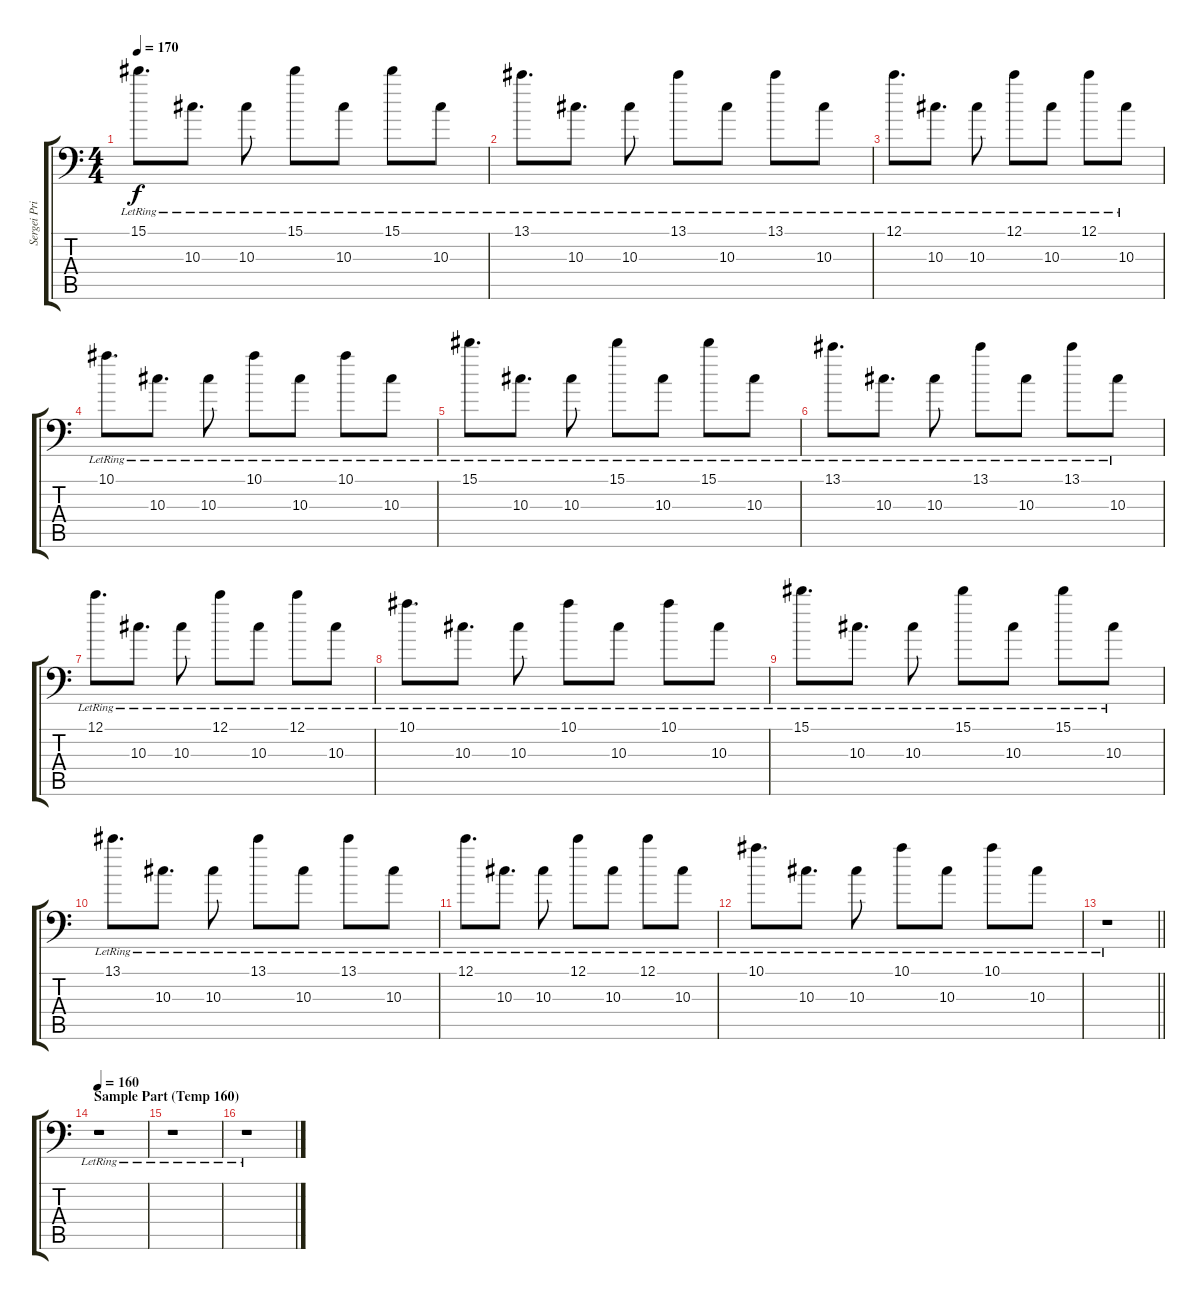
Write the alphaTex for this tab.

\track ("Sergei Primal" "Sergei Pri") {instrument distortionguitar}
\staff {score tabs}
\tuning (C4 G3 Eb3 Bb2 F2 Bb1) {hide}
\ts (4 4)
\tempo 170
\clef f4
\ks c
15.1{lr}.8{d dy f} 10.3{lr}.8{d} 10.3{lr}.8 15.1{lr}.8 10.3{lr}.8 15.1{lr}.8 10.3{lr}.8 |
13.1{lr}.8{d} 10.3{lr}.8{d} 10.3{lr}.8 13.1{lr}.8 10.3{lr}.8 13.1{lr}.8 10.3{lr}.8 |
12.1{lr}.8{d} 10.3{lr}.8{d} 10.3{lr}.8 12.1{lr}.8 10.3{lr}.8 12.1{lr}.8 10.3{lr}.8 |
10.1{lr}.8{d} 10.3{lr}.8{d} 10.3{lr}.8 10.1{lr}.8 10.3{lr}.8 10.1{lr}.8 10.3{lr}.8 |
15.1{lr}.8{d} 10.3{lr}.8{d} 10.3{lr}.8 15.1{lr}.8 10.3{lr}.8 15.1{lr}.8 10.3{lr}.8 |
13.1{lr}.8{d} 10.3{lr}.8{d} 10.3{lr}.8 13.1{lr}.8 10.3{lr}.8 13.1{lr}.8 10.3{lr}.8 |
12.1{lr}.8{d} 10.3{lr}.8{d} 10.3{lr}.8 12.1{lr}.8 10.3{lr}.8 12.1{lr}.8 10.3{lr}.8 |
10.1{lr}.8{d} 10.3{lr}.8{d} 10.3{lr}.8 10.1{lr}.8 10.3{lr}.8 10.1{lr}.8 10.3{lr}.8 |
15.1{lr}.8{d} 10.3{lr}.8{d} 10.3{lr}.8 15.1{lr}.8 10.3{lr}.8 15.1{lr}.8 10.3{lr}.8 |
13.1{lr}.8{d} 10.3{lr}.8{d} 10.3{lr}.8 13.1{lr}.8 10.3{lr}.8 13.1{lr}.8 10.3{lr}.8 |
12.1{lr}.8{d} 10.3{lr}.8{d} 10.3{lr}.8 12.1{lr}.8 10.3{lr}.8 12.1{lr}.8 10.3{lr}.8 |
10.1{lr}.8{d} 10.3{lr}.8{d} 10.3{lr}.8 10.1{lr}.8 10.3{lr}.8 10.1{lr}.8 10.3{lr}.8 |
\barLineRight lightlight
r.1 |
\section ("" "Sample Part (Temp 160)")
\tempo 160
r.1 |
r.1 |
r.1
